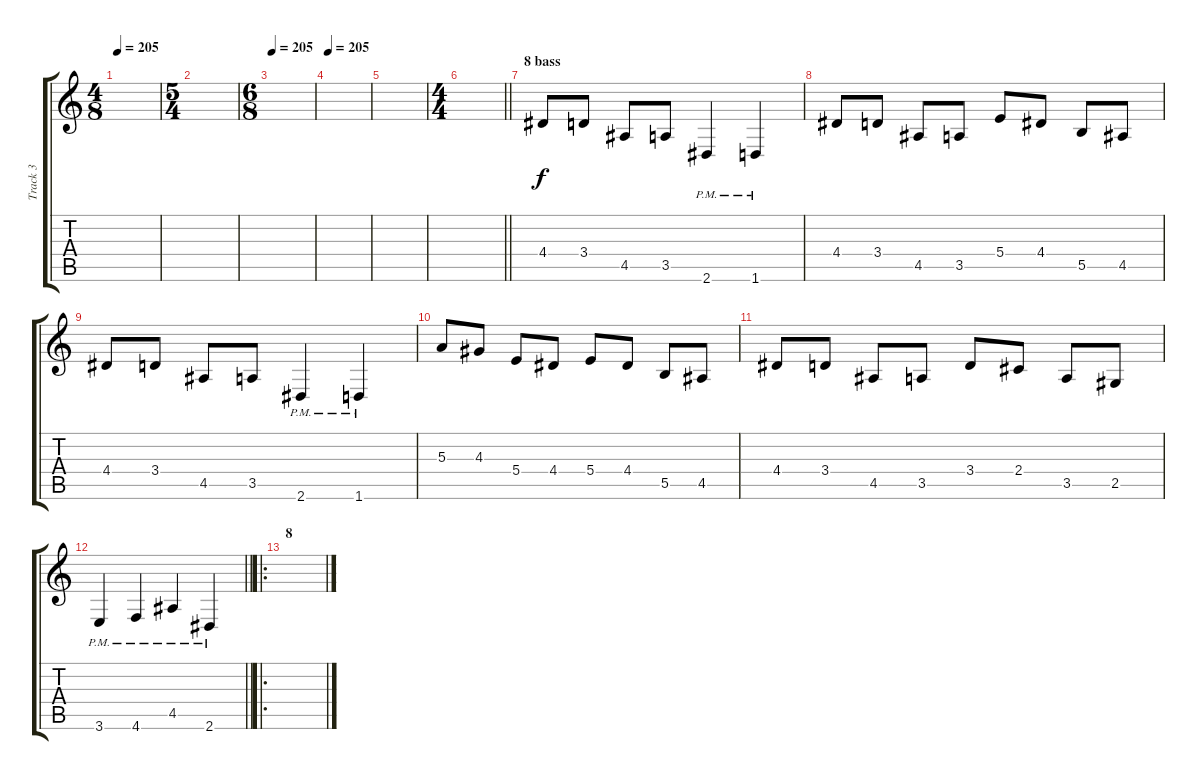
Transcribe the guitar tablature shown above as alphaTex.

\track ("Track 3" "Track 3") {instrument electricbassfinger}
\staff {score tabs}
\tuning (Db4 Ab3 E3 B2 Gb2 Db2) {hide}
\ts (4 8)
\tempo 205
\clef g2
\ks c
|
\ts (5 4)
|
\ts (6 8)
\tempo 205
|
\tempo 205
|
|
\ts (4 4)
\barLineRight lightlight
|
\section ("" "8 bass")
4.4.8 3.4.8 4.5.8 3.5.8 2.6{pm}.4 1.6{pm}.4 |
4.4.8 3.4.8 4.5.8 3.5.8 5.4.8 4.4.8 5.5.8 4.5.8 |
4.4.8 3.4.8 4.5.8 3.5.8 2.6{pm}.4 1.6{pm}.4 |
5.3.8 4.3.8 5.4.8 4.4.8 5.4.8 4.4.8 5.5.8 4.5.8 |
4.4.8 3.4.8 4.5.8 3.5.8 3.4.8 2.4.8 3.5.8 2.5.8 |
\barLineRight lightlight
3.6{pm}.4 4.6{pm}.4 4.5{pm}.4 2.6{pm}.4 |
\ro
\section ("" "8")
